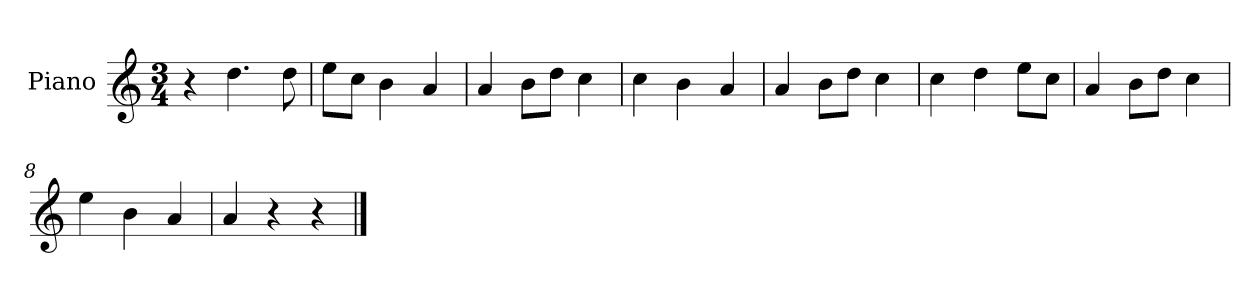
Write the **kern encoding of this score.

**kern
*part1
*staff1
*I"Piano
*I'P-no
*clefG2
*k[]
*M3/4
*MM180
=1
4r
4.dd\
8dd\
=2
8ee\L
8cc\J
4b\
4a/
=3
4a/
8b\L
8dd\J
4cc\
=4
4cc\
4b\
4a/
=5
4a/
8b\L
8dd\J
4cc\
=6
4cc\
4dd\
8ee\L
8cc\J
=7
4a/
8b\L
8dd\J
4cc\
=8
4ee\
4b\
4a/
=9
4a/
4r
4r
==
*-
